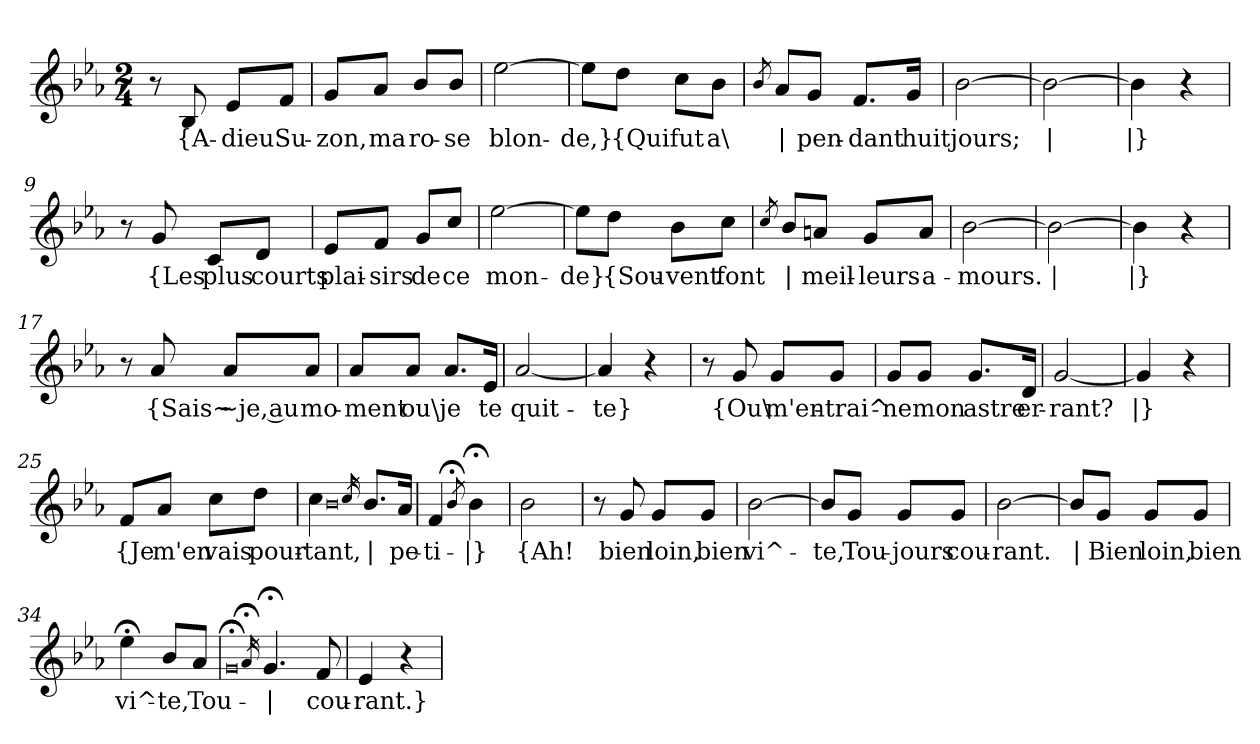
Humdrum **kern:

**kern	**text
*part1	*part1
*staff1	*staff1
*clefG2	*
*k[b-e-a-]	*
*M2/4	*
=1	=1
8r	.
!	!LO:LY:b
8B-/	{A-
!	!LO:LY:b
8e-/L	-dieu
!	!LO:LY:b
8f/J	Su-
=2	=2
!	!LO:LY:b
8g/L	-zon,
!	!LO:LY:b
8a-/J	ma
!	!LO:LY:b
8b-/L	ro-
!	!LO:LY:b
8b-/J	-se
=3	=3
!	!LO:LY:b
[2ee-\	blon-
=4	=4
!	!LO:LY:b
8ee-\L]	-de,}
!	!LO:LY:b
8dd\J	{Qui
!	!LO:LY:b
8cc\L	fut
!	!LO:LY:b
8b-\J	a\
=5	=5
8qb-/	.
!	!LO:LY:b
8a-/L	|
!	!LO:LY:b
8g/J	pen-
!	!LO:LY:b
8.f/L	-dant
!	!LO:LY:b
16g/Jk	huit
=6	=6
!	!LO:LY:b
[2b-\	jours;
=7	=7
!	!LO:LY:b
2b-\_	|
=8	=8
!	!LO:LY:b
4b-\]	|}
4r	.
!!LO:LB:g=z
=9	=9
8r	.
!	!LO:LY:b
8g/	{Les
!	!LO:LY:b
8c/L	plus
!	!LO:LY:b
8d/J	courts
=10	=10
!	!LO:LY:b
8e-/L	plai-
!	!LO:LY:b
8f/J	-sirs
!	!LO:LY:b
8g/L	de
!	!LO:LY:b
8cc/J	ce
=11	=11
!	!LO:LY:b
[2ee-\	mon-
=12	=12
!	!LO:LY:b
8ee-\L]	-de}
!	!LO:LY:b
8dd\J	{Sou-
!	!LO:LY:b
8b-\L	-vent
!	!LO:LY:b
8cc\J	font
=13	=13
8qcc/	.
!	!LO:LY:b
8b-/L	|
!	!LO:LY:b
8an/J	meil-
!	!LO:LY:b
8g/L	-leurs
!	!LO:LY:b
8a/J	a-
=14	=14
!	!LO:LY:b
[2b-\	-mours.
=15	=15
!	!LO:LY:b
2b-\_	|
=16	=16
!	!LO:LY:b
4b-\]	|}
4r	.
!!LO:LB:g=z
=17	=17
8r	.
!	!LO:LY:b
8a-/	{Sais~
!	!LO:LY:b
8a-/L	~je, au
!	!LO:LY:b
8a-/J	mo-
=18	=18
!	!LO:LY:b
8a-/L	-ment
!	!LO:LY:b
8a-/J	ou\
!	!LO:LY:b
8.a-/L	je
!	!LO:LY:b
16e-/Jk	te
=19	=19
!	!LO:LY:b
[2a-/	quit-
=20	=20
!	!LO:LY:b
4a-/]	-te}
4r	.
=21	=21
8r	.
!	!LO:LY:b
8g/	{Ou\
!	!LO:LY:b
8g/L	m'en-
!	!LO:LY:b
8g/J	-trai^-
=22	=22
!	!LO:LY:b
8g/L	-ne
!	!LO:LY:b
8g/J	mon
!	!LO:LY:b
8.g/L	astre
!	!LO:LY:b
16d/Jk	er-
=23	=23
!	!LO:LY:b
[2g/	-rant?
=24	=24
!	!LO:LY:b
4g/]	|}
4r	.
!!LO:LB:g=z
=25	=25
!	!LO:LY:b
8f/L	{Je
!	!LO:LY:b
8a-/J	m'en
!	!LO:LY:b
8cc\L	vais
!	!LO:LY:b
8dd\J	pour-
=26	=26
!	!LO:LY:b
4cc\	-tant,
0qb-	.
16qcc/	.
!	!LO:LY:b
8.b-/L	|
!	!LO:LY:b
16a-/Jk	pe-
=27	=27
!	!LO:LY:b
4f/	-ti-
8qb-;</	.
!	!LO:LY:b
4b-;<\	|}
=28	=28
!	!LO:LY:b
2b-\	{Ah!
=29	=29
8r	.
!	!LO:LY:b
8g/	bien
!	!LO:LY:b
8g/L	loin,
!	!LO:LY:b
8g/J	bien
=30	=30
!	!LO:LY:b
[2b-\	vi^-
=31	=31
!	!LO:LY:b
8b-/L]	-te,
!	!LO:LY:b
8g/J	Tou-
!	!LO:LY:b
8g/L	-jours
!	!LO:LY:b
8g/J	cou-
=32	=32
!	!LO:LY:b
[2b-\	-rant.
!!LO:LB:g=z
=33	=33
!	!LO:LY:b
8b-/L]	|
!	!LO:LY:b
8g/J	Bien
!	!LO:LY:b
8g/L	loin,
!	!LO:LY:b
8g/J	bien
=34	=34
!	!LO:LY:b
4ee-;<\	vi^-
!	!LO:LY:b
8b-/L	-te,
!	!LO:LY:b
8a-/J	Tou-
=35	=35
0qg;<	.
16qa-;</	.
!	!LO:LY:b
4.g;</	|
!	!LO:LY:b
8f/	cou-
=36	=36
!	!LO:LY:b
4e-/	-rant.}
4r	.
=	=
*-	*-
